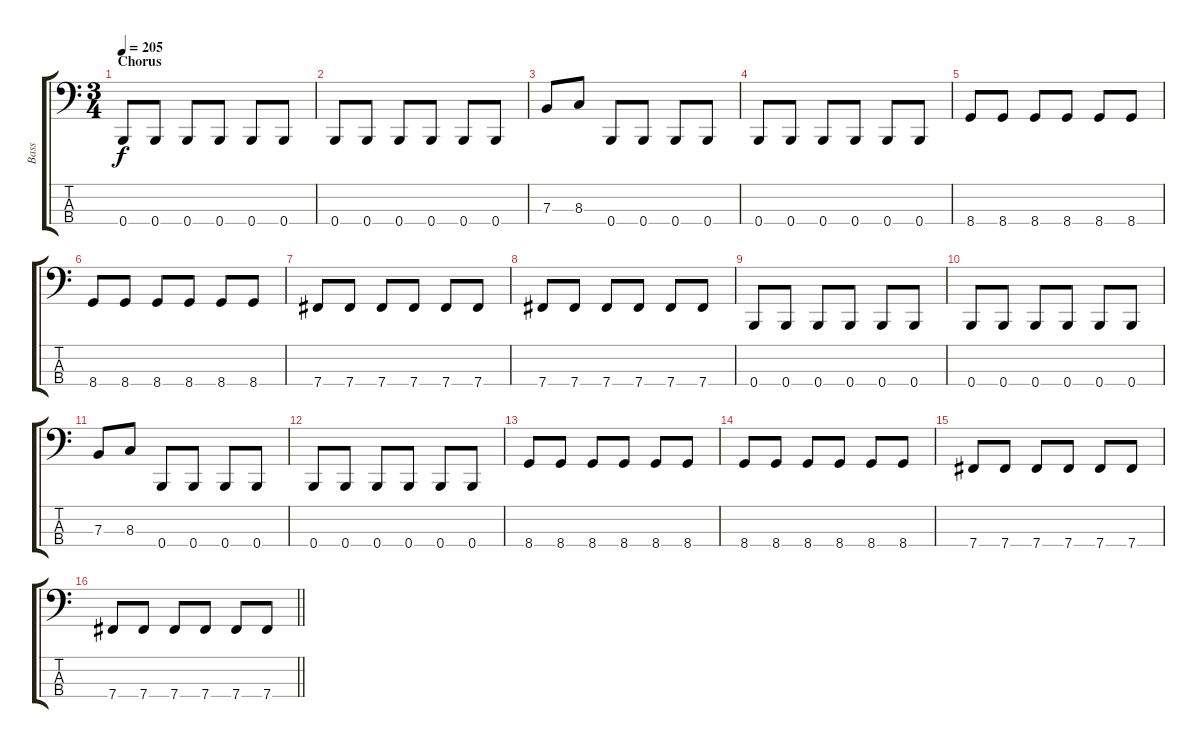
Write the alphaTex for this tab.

\track ("Bass" "Bass") {instrument electricbassfinger}
\staff {score tabs}
\tuning (D2 A1 E1 B0) {hide}
\ts (3 4)
\section ("" "Chorus")
\tempo 205
\clef f4
\ks c
0.4.8{dy f} 0.4.8 0.4.8 0.4.8 0.4.8 0.4.8 |
0.4.8 0.4.8 0.4.8 0.4.8 0.4.8 0.4.8 |
7.3.8 8.3.8 0.4.8 0.4.8 0.4.8 0.4.8 |
0.4.8 0.4.8 0.4.8 0.4.8 0.4.8 0.4.8 |
8.4.8 8.4.8 8.4.8 8.4.8 8.4.8 8.4.8 |
8.4.8 8.4.8 8.4.8 8.4.8 8.4.8 8.4.8 |
7.4.8 7.4.8 7.4.8 7.4.8 7.4.8 7.4.8 |
7.4.8 7.4.8 7.4.8 7.4.8 7.4.8 7.4.8 |
0.4.8 0.4.8 0.4.8 0.4.8 0.4.8 0.4.8 |
0.4.8 0.4.8 0.4.8 0.4.8 0.4.8 0.4.8 |
7.3.8 8.3.8 0.4.8 0.4.8 0.4.8 0.4.8 |
0.4.8 0.4.8 0.4.8 0.4.8 0.4.8 0.4.8 |
8.4.8 8.4.8 8.4.8 8.4.8 8.4.8 8.4.8 |
8.4.8 8.4.8 8.4.8 8.4.8 8.4.8 8.4.8 |
7.4.8 7.4.8 7.4.8 7.4.8 7.4.8 7.4.8 |
\barLineRight lightlight
7.4.8 7.4.8 7.4.8 7.4.8 7.4.8 7.4.8
